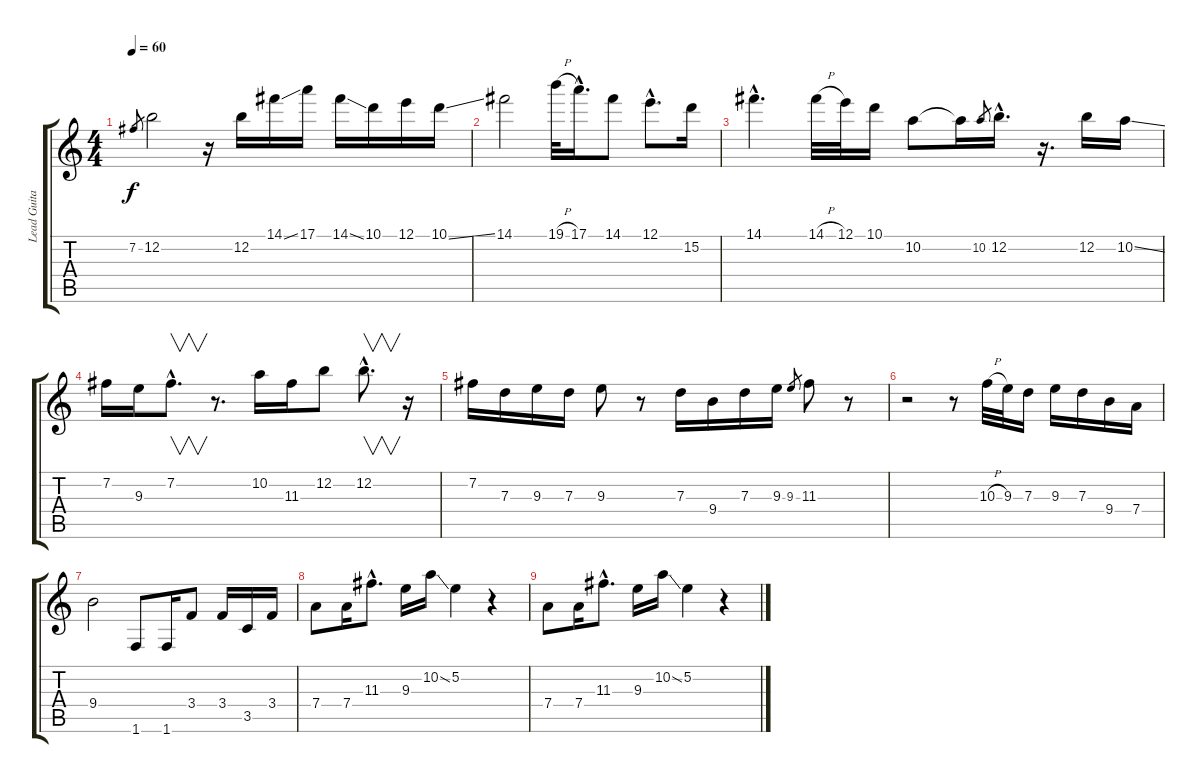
\track ("Lead Guitar" "Lead Guita") {instrument electricguitarjazz}
\staff {score tabs}
\tuning (E4 B3 G3 D3 A2 E2) {hide}
\ts (4 4)
\tempo 60
\clef g2
\ks c
7.2.8{gr dy f} 12.2.2 r.16 12.2.16 14.1{ss}.16 17.1.16 14.1{ss}.16 10.1.16 12.1.16 10.1{ss}.16 |
14.1.2 19.1{h}.32 17.1{hac}.16{d} 14.1.8 12.1{hac}.8{d} 15.2.16 |
14.1{hac}.4{d} 14.1{h}.32 12.1.32 10.1.16 10.2.8 10.2{t}.16 10.2.8{gr} 12.2{hac}.16{d} r.16{d} 12.2.16 10.2{ss}.16 |
7.2.16 9.3.16 7.2{hac}.8{v d} r.8{d} 10.2.16 11.3.16 12.2.8 12.2{hac}.8{v d} r.16 |
7.2.16 7.3.16 9.3.16 7.3.16 9.3.8 r.8 7.3.16 9.4.16 7.3.16 9.3.16 9.3.8{gr} 11.3.8 r.8 |
r.2 r.8 10.3{h}.32 9.3.32 7.3.16 9.3.16 7.3.16 9.4.16 7.4.16 |
9.4.2 1.6.8 1.6.16 3.4.8 3.4.16 3.5.16 3.4.16 |
7.4.8{volume 8} 7.4.16 11.3{hac}.8{d} 9.3.16 10.2{ss}.16 5.2.4 r.4 |
7.4.8{volume 6} 7.4.16 11.3{hac}.8{d volume 3} 9.3.16 10.2{ss}.16 5.2.4 r.4
